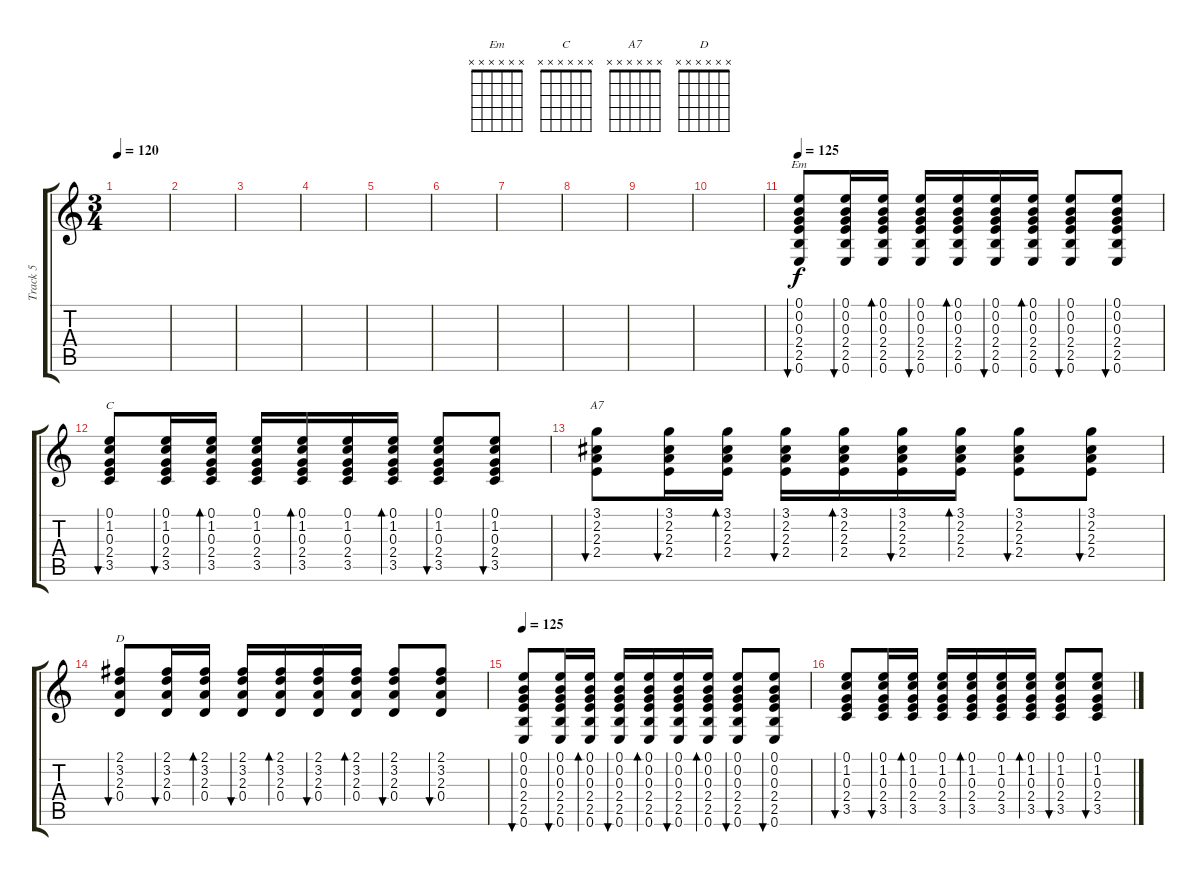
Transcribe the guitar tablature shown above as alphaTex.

\track ("Track 5" "Track 5") {instrument electricguitarclean}
\staff {score tabs}
\tuning (E4 B3 G3 D3 A2 E2) {hide}
\chord ("Em" x x x x x x)
\chord ("C" x x x x x x)
\chord ("A7" x x x x x x)
\chord ("D" x x x x x x)
\ts (3 4)
\tempo 120
\clef g2
\ks c
|
|
|
|
|
|
|
|
|
|
\tempo 125
(0.1 0.2 0.3 2.4 2.5 0.6).8{bu 30 ch "Em"} (0.1 0.2 0.3 2.4 2.5 0.6).16{bu 30} (0.1 0.2 0.3 2.4 2.5 0.6).16{bd 30} (0.1 0.2 0.3 2.4 2.5 0.6).16{bu 30} (0.1 0.2 0.3 2.4 2.5 0.6).16{bd 30} (0.1 0.2 0.3 2.4 2.5 0.6).16{bu 30} (0.1 0.2 0.3 2.4 2.5 0.6).16{bd 30} (0.1 0.2 0.3 2.4 2.5 0.6).8{bu 30} (0.1 0.2 0.3 2.4 2.5 0.6).8{bu 30} |
(0.1 1.2 0.3 2.4 3.5).8{bu 30 ch "C"} (0.1 1.2 0.3 2.4 3.5).16{bu 30} (0.1 1.2 0.3 2.4 3.5).16{bd 30} (0.1 1.2 0.3 2.4 3.5).16 (0.1 1.2 0.3 2.4 3.5).16{bd 30} (0.1 1.2 0.3 2.4 3.5).16 (0.1 1.2 0.3 2.4 3.5).16{bd 30} (0.1 1.2 0.3 2.4 3.5).8{bu 30} (0.1 1.2 0.3 2.4 3.5).8{bu 30} |
(3.1 2.2 2.3 2.4).8{bu 30 ch "A7"} (3.1 2.2 2.3 2.4).16{bu 30} (3.1 2.2 2.3 2.4).16{bd 30} (3.1 2.2 2.3 2.4).16{bu 30} (3.1 2.2 2.3 2.4).16{bd 30} (3.1 2.2 2.3 2.4).16{bu 30} (3.1 2.2 2.3 2.4).16{bd 30} (3.1 2.2 2.3 2.4).8{bu 30} (3.1 2.2 2.3 2.4).8{bu 30} |
(2.1 3.2 2.3 0.4).8{bu 30 ch "D"} (2.1 3.2 2.3 0.4).16{bu 30} (2.1 3.2 2.3 0.4).16{bd 30} (2.1 3.2 2.3 0.4).16{bu 30} (2.1 3.2 2.3 0.4).16{bd 30} (2.1 3.2 2.3 0.4).16{bu 30} (2.1 3.2 2.3 0.4).16{bd 30} (2.1 3.2 2.3 0.4).8{bu 30} (2.1 3.2 2.3 0.4).8{bu 30} |
\tempo 125
(0.1 0.2 0.3 2.4 2.5 0.6).8{bu 30} (0.1 0.2 0.3 2.4 2.5 0.6).16{bu 30} (0.1 0.2 0.3 2.4 2.5 0.6).16{bd 30} (0.1 0.2 0.3 2.4 2.5 0.6).16{bu 30} (0.1 0.2 0.3 2.4 2.5 0.6).16{bd 30} (0.1 0.2 0.3 2.4 2.5 0.6).16{bu 30} (0.1 0.2 0.3 2.4 2.5 0.6).16{bd 30} (0.1 0.2 0.3 2.4 2.5 0.6).8{bu 30} (0.1 0.2 0.3 2.4 2.5 0.6).8{bu 30} |
(0.1 1.2 0.3 2.4 3.5).8{bu 30} (0.1 1.2 0.3 2.4 3.5).16{bu 30} (0.1 1.2 0.3 2.4 3.5).16{bd 30} (0.1 1.2 0.3 2.4 3.5).16 (0.1 1.2 0.3 2.4 3.5).16{bd 30} (0.1 1.2 0.3 2.4 3.5).16 (0.1 1.2 0.3 2.4 3.5).16{bd 30} (0.1 1.2 0.3 2.4 3.5).8{bu 30} (0.1 1.2 0.3 2.4 3.5).8{bu 30}
